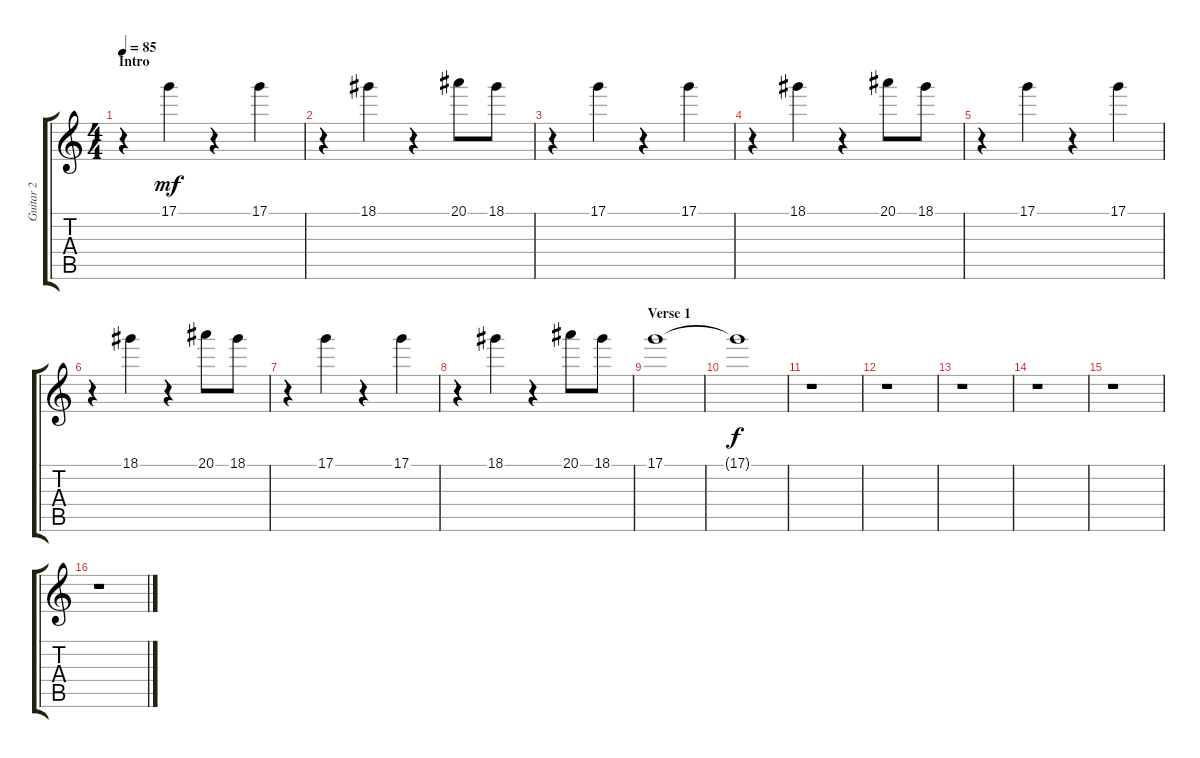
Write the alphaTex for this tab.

\track ("Guitar 2" "Guitar 2") {instrument distortionguitar}
\staff {score tabs}
\tuning (D4 A3 F3 C3 G2 C2) {hide}
\ts (4 4)
\section ("" "Intro")
\tempo 85
\clef g2
\ks c
r.4{dy mf instrument distortionguitar} 17.1.4 r.4 17.1.4 |
r.4 18.1.4 r.4 20.1.8 18.1.8 |
r.4 17.1.4 r.4 17.1.4 |
r.4 18.1.4 r.4 20.1.8 18.1.8 |
r.4 17.1.4 r.4 17.1.4 |
r.4 18.1.4 r.4 20.1.8 18.1.8 |
r.4 17.1.4 r.4 17.1.4 |
r.4 18.1.4 r.4 20.1.8 18.1.8 |
\section ("" "Verse 1")
17.1.1{volume 0} |
17.1{t}.1{dy f} |
r.1 |
r.1 |
r.1 |
r.1 |
r.1 |
r.1
